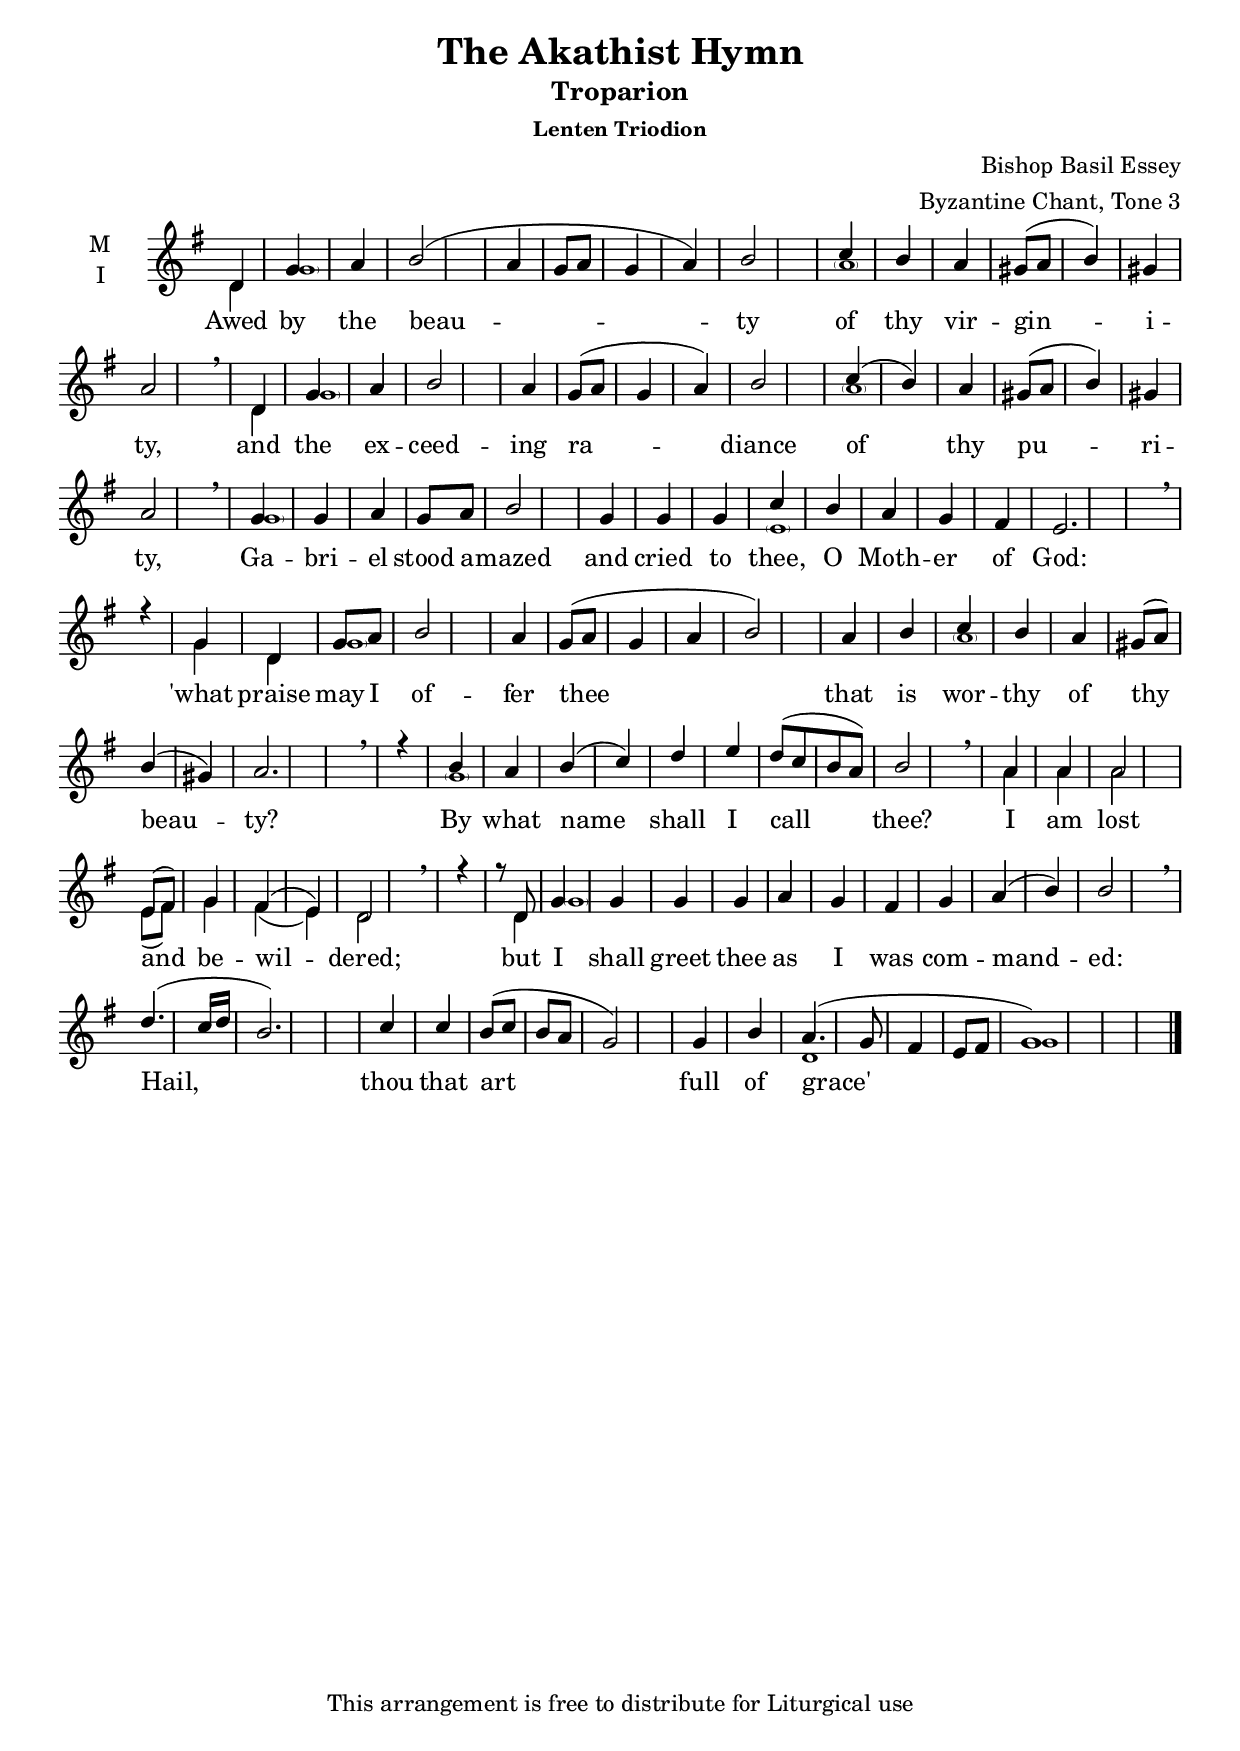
\version "2.18.2"

\header {
  title = "The Akathist Hymn"
  subtitle = "Troparion"
  subsubtitle = "Lenten Triodion"
  composer = "Bishop Basil Essey"
  arranger = "Byzantine Chant, Tone 3"
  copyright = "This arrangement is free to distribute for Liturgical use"
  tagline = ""
}
\version "2.18.2"

\defineBarLine "i" #'("" "" "")
global = {
  \time 1/4 %no distinguishable regular rhythm
  \key g \major
  \set Timing.defaultBarType = "i" %% Only put bar lines where I say
}

lyricText = \lyricmode {
  Awed by the beau -- ty
  of thy vir -- gin -- i -- ty,
  and the ex -- ceed -- ing ra -- diance
  of thy pu -- ri -- ty,
  Ga -- bri -- el stood a -- mazed
  and cried to thee, O Moth -- er of God:
  'what praise may I of -- fer thee
  that is wor -- thy of thy beau -- ty?
  By what name shall I call thee?
  I am lost and be -- wil -- dered;
  but I shall greet thee as I was com -- mand -- ed:
  Hail, thou that art full of grace'
}

melody = \relative c' { \global
  d4 g a b2( a4 g8 a g4 a) b2
  c4 b a gis8( a b4) gis a2 \breathe
  d,4 g a b2 a4 g8( a g4 a) b2
  c4( b) a gis8( a b4) gis a2 \breathe
  g4 g a g8 a b2
  g4 g g c b a g fis e2. \breathe r4
  g4 d g8 a b2 a4 g8( a g4 a b2)
  a4 b c b a gis8( a) b4( gis) a2. \breathe r4
  b4 a b4( c) d e d8([ c b a]) b2 \breathe
  a4 a a2 e8( fis) g4 fis( e) d2 \breathe r4 r8
  d8 g4 g g g a g fis g a( b) b2 \breathe
  d4.( c16 d b2.) c4 c b8( c b a g2) g4 b a4.( g8 fis4 e8 fis g1)

\bar"|."}

ison = \relative c' { \global \tiny
  d4 \parenthesize g1 s1.
  \parenthesize a1 s1
  d,4 \parenthesize g1 s1.
  \parenthesize a1 s1
  \parenthesize g1 s1 s4
  \parenthesize e1 s s4
  g4 d \parenthesize g1 s1. s4
  \parenthesize a1 s1 s2
  \parenthesize g1 s1.
  a4 a a2 e8( fis) g4 fis( e) d2 s4.
  d4 \parenthesize g1 s8 s\breve s s1
  d1 g1

}

\score {
  \new ChoirStaff <<
    \new Staff \with {
      % Setting the accidentalStyle to modern-voice-cautionary results in
      % explicitly printing the cancellation of sharps/flats, even if
      % a bar-line passes.  It prints these cancellations in brackets.
      \accidentalStyle StaffGroup.modern-voice-cautionary
      midiInstrument = "choir aahs"
      instrumentName = \markup \center-column { M I }
    } <<
      \new Voice = "melody" { \voiceOne \melody }
      \new Voice = "ison" { \voiceTwo \ison }
    >>
    \new Lyrics \with {
      \override VerticalAxisGroup #'staff-affinity = #CENTER
    } \lyricsto "melody" \lyricText

  >>
  \layout {
    \context {
      \Staff
      \remove "Time_signature_engraver"
    }
    \context {
      \Score
      \omit BarNumber
    }
  }
  \midi { \tempo 4 = 120
          \context {
            \Voice
            \remove "Dynamic_performer"
    }
  }
}

